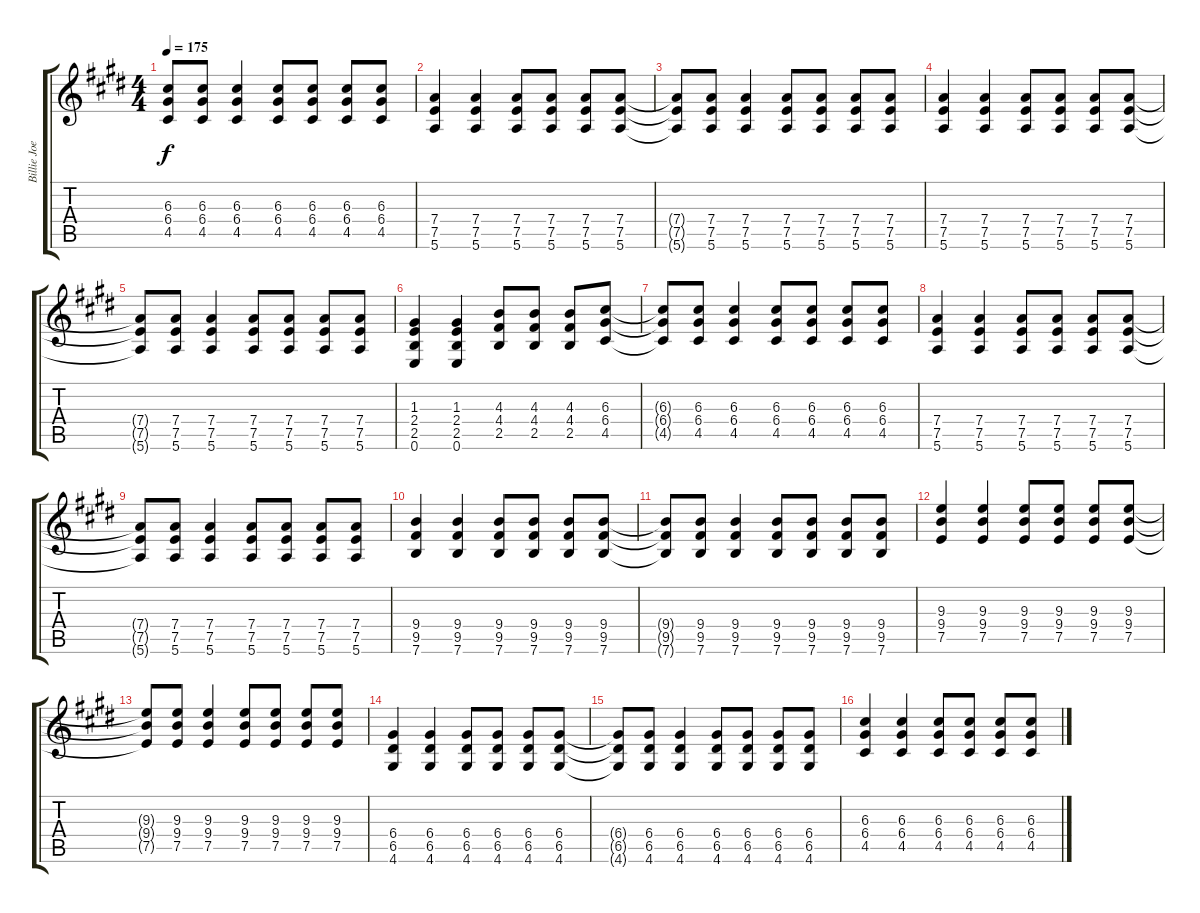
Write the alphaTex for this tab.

\track ("Billie Joe Armstrong (Rhthym Guitar)" "Billie Joe") {instrument distortionguitar}
\staff {score tabs}
\tuning (E4 B3 G3 D3 A2 E2) {hide}
\ts (4 4)
\tempo 175
\clef g2
\ks e
(6.3{t} 6.4{t} 4.5{t}).8{dy f} (6.3 6.4 4.5).8 (6.3 6.4 4.5).4 (6.3 6.4 4.5).8 (6.3 6.4 4.5).8 (6.3 6.4 4.5).8 (6.3 6.4 4.5).8 |
(7.4 7.5 5.6).4 (7.4 7.5 5.6).4 (7.4 7.5 5.6).8 (7.4 7.5 5.6).8 (7.4 7.5 5.6).8 (7.4 7.5 5.6).8 |
(7.4{t} 7.5{t} 5.6{t}).8 (7.4 7.5 5.6).8 (7.4 7.5 5.6).4 (7.4 7.5 5.6).8 (7.4 7.5 5.6).8 (7.4 7.5 5.6).8 (7.4 7.5 5.6).8 |
(7.4 7.5 5.6).4 (7.4 7.5 5.6).4 (7.4 7.5 5.6).8 (7.4 7.5 5.6).8 (7.4 7.5 5.6).8 (7.4 7.5 5.6).8 |
(7.4{t} 7.5{t} 5.6{t}).8 (7.4 7.5 5.6).8 (7.4 7.5 5.6).4 (7.4 7.5 5.6).8 (7.4 7.5 5.6).8 (7.4 7.5 5.6).8 (7.4 7.5 5.6).8 |
(1.3 2.4 2.5 0.6).4 (1.3 2.4 2.5 0.6).4 (4.3 4.4 2.5).8 (4.3 4.4 2.5).8 (4.3 4.4 2.5).8 (6.3 6.4 4.5).8 |
(6.3{t} 6.4{t} 4.5{t}).8 (6.3 6.4 4.5).8 (6.3 6.4 4.5).4 (6.3 6.4 4.5).8 (6.3 6.4 4.5).8 (6.3 6.4 4.5).8 (6.3 6.4 4.5).8 |
(7.4 7.5 5.6).4 (7.4 7.5 5.6).4 (7.4 7.5 5.6).8 (7.4 7.5 5.6).8 (7.4 7.5 5.6).8 (7.4 7.5 5.6).8 |
(7.4{t} 7.5{t} 5.6{t}).8 (7.4 7.5 5.6).8 (7.4 7.5 5.6).4 (7.4 7.5 5.6).8 (7.4 7.5 5.6).8 (7.4 7.5 5.6).8 (7.4 7.5 5.6).8 |
(9.4 9.5 7.6).4 (9.4 9.5 7.6).4 (9.4 9.5 7.6).8 (9.4 9.5 7.6).8 (9.4 9.5 7.6).8 (9.4 9.5 7.6).8 |
(9.4{t} 9.5{t} 7.6{t}).8 (9.4 9.5 7.6).8 (9.4 9.5 7.6).4 (9.4 9.5 7.6).8 (9.4 9.5 7.6).8 (9.4 9.5 7.6).8 (9.4 9.5 7.6).8 |
(9.3 9.4 7.5).4 (9.3 9.4 7.5).4 (9.3 9.4 7.5).8 (9.3 9.4 7.5).8 (9.3 9.4 7.5).8 (9.3 9.4 7.5).8 |
(9.3{t} 9.4{t} 7.5{t}).8 (9.3 9.4 7.5).8 (9.3 9.4 7.5).4 (9.3 9.4 7.5).8 (9.3 9.4 7.5).8 (9.3 9.4 7.5).8 (9.3 9.4 7.5).8 |
(6.4 6.5 4.6).4 (6.4 6.5 4.6).4 (6.4 6.5 4.6).8 (6.4 6.5 4.6).8 (6.4 6.5 4.6).8 (6.4 6.5 4.6).8 |
(6.4{t} 6.5{t} 4.6{t}).8 (6.4 6.5 4.6).8 (6.4 6.5 4.6).4 (6.4 6.5 4.6).8 (6.4 6.5 4.6).8 (6.4 6.5 4.6).8 (6.4 6.5 4.6).8 |
(6.3 6.4 4.5).4 (6.3 6.4 4.5).4 (6.3 6.4 4.5).8 (6.3 6.4 4.5).8 (6.3 6.4 4.5).8 (6.3 6.4 4.5).8
